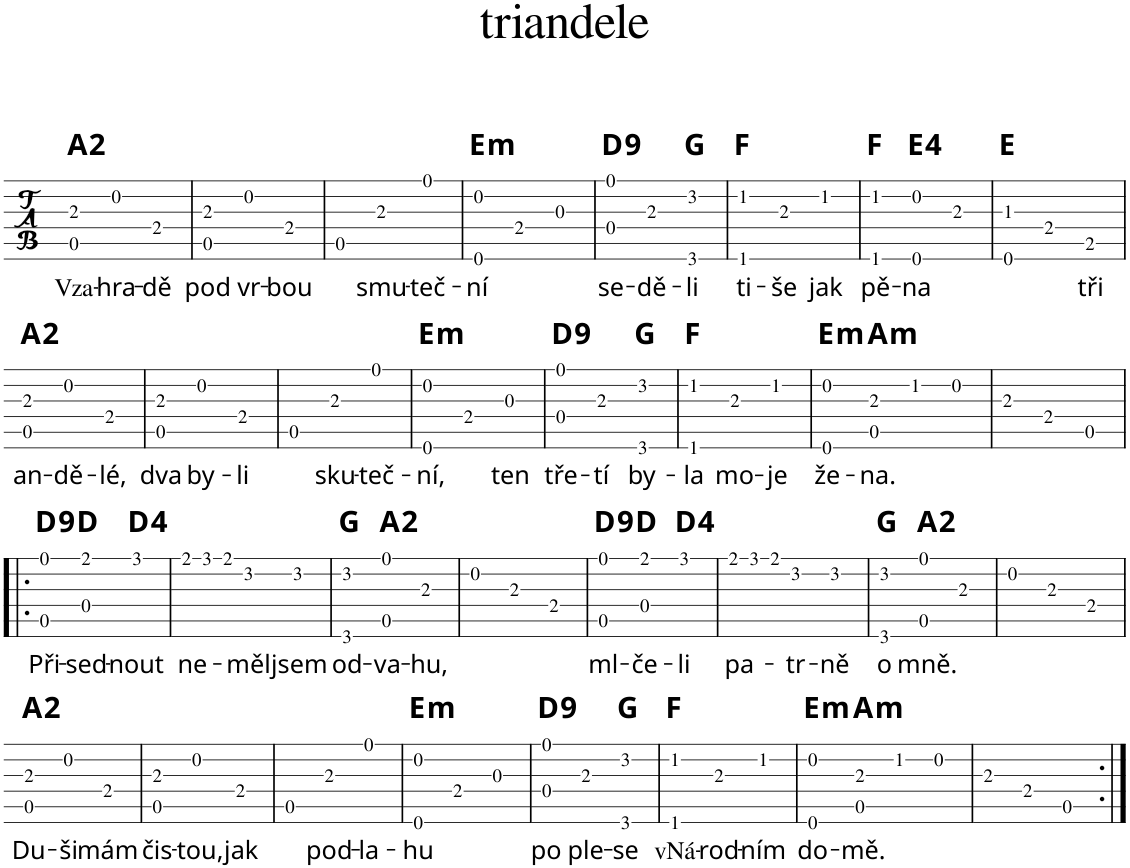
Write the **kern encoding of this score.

**kern	**text	**harte
*part1	*part1	*part1
*staff1	*staff1	*
*I"Guitar	*	*
*I'Guit.	*	*
*stria6	*	*
*	*	*
*k[]	*	*
*M3/4	*	*
=1	=1	=1
!	!LO:LY:b	!
4AA 4A	Vza-	A:maj(2)
!	!LO:LY:b	!
4B	-hra-	.
!	!LO:LY:b	!
4E	-dě	.
=2	=2	=2
!	!LO:LY:b	!
4AA 4A	pod	.
!	!LO:LY:b	!
4B	vr-	.
!	!LO:LY:b	!
4E	-bou	.
=3	=3	=3
4AA	.	.
!	!LO:LY:b	!
4A	smu-	.
!	!LO:LY:b	!
4e	-teč-	.
=4	=4	=4
!	!LO:LY:b	!LO:H:kt=m
4EE 4B	-ní	E:min
4E	.	.
4G	.	.
=5	=5	=5
!	!LO:LY:b	!LO:H:kt=9
4D 4e	se-	D:9
!	!LO:LY:b	!
4A	-dě-	.
!	!LO:LY:b	!
4GG 4d	-li	G:maj
=6	=6	=6
!	!LO:LY:b	!
4FF 4c	ti-	F:maj
!	!LO:LY:b	!
4A	-še	.
!	!LO:LY:b	!
4c	jak	.
=7	=7	=7
!	!LO:LY:b	!
4FF 4c	pě-	F:maj
!	!LO:LY:b	!
4EE 4B	-na	E:maj(4)
4A	.	.
=8	=8	=8
4EE 4G#	.	E:maj
4E	.	.
!	!LO:LY:b	!
4BB	tři	.
!!LO:LB:g=z
=9	=9	=9
!	!LO:LY:b	!
4AA 4A	an-	A:maj(2)
!	!LO:LY:b	!
4B	-dě-	.
!	!LO:LY:b	!
4E	-lé,	.
=10	=10	=10
!	!LO:LY:b	!
4AA 4A	dva	.
!	!LO:LY:b	!
4B	by-	.
!	!LO:LY:b	!
4E	-li	.
=11	=11	=11
4AA	.	.
!	!LO:LY:b	!
4A	sku-	.
!	!LO:LY:b	!
4e	-teč-	.
=12	=12	=12
!	!LO:LY:b	!LO:H:kt=m
4EE 4B	-ní,	E:min
4E	.	.
!	!LO:LY:b	!
4G	ten	.
=13	=13	=13
!	!LO:LY:b	!LO:H:kt=9
4D 4e	tře-	D:9
!	!LO:LY:b	!
4A	-tí	.
!	!LO:LY:b	!
4GG 4d	by-	G:maj
=14	=14	=14
!	!LO:LY:b	!
4FF 4c	-la	F:maj
!	!LO:LY:b	!
4A	mo-	.
!	!LO:LY:b	!
4c	-je	.
=15	=15	=15
!	!LO:LY:b	!LO:H:kt=m
4EE 4B	že-	E:min
!	!LO:LY:b	!LO:H:kt=m
4AA 4A	-na.	A:min
4c	.	.
4B	.	.
=16	=16	=16
4A	.	.
4E	.	.
4AA	.	.
!!LO:LB:g=z
=17!|:	=17!|:	=17!|:
!	!LO:LY:b	!LO:H:kt=9
4AA 4e	Při-	D:9
!	!LO:LY:b	!
4D 4f#	-sed-	D:maj
!	!LO:LY:b	!
4g	-nout	D:maj(4)
=18	=18	=18
*Xbrackettup	*	*
!	!LO:LY:b	!
12f#L	ne-	.
12g	.	.
12f#J	.	.
!	!LO:LY:b	!
4d	-měl	.
!	!LO:LY:b	!
4d	jsem	.
=19	=19	=19
!	!LO:LY:b	!
4GG 4d	od-	G:maj
!	!LO:LY:b	!
4AA 4e	-va-	A:maj(2)
!	!LO:LY:b	!
4A	-hu,	.
=20	=20	=20
4B	.	.
4A	.	.
4E	.	.
=21	=21	=21
!	!LO:LY:b	!LO:H:kt=9
4AA 4e	ml-	D:9
!	!LO:LY:b	!
4D 4f#	-če-	D:maj
!	!LO:LY:b	!
4g	-li	D:maj(4)
=22	=22	=22
!	!LO:LY:b	!
12f#L	pa-	.
12g	.	.
12f#J	.	.
!	!LO:LY:b	!
4d	-tr-	.
!	!LO:LY:b	!
4d	-ně	.
=23	=23	=23
!	!LO:LY:b	!
4GG 4d	o	G:maj
!	!LO:LY:b	!
4AA 4e	mně.	A:maj(2)
4A	.	.
=24	=24	=24
4B	.	.
4A	.	.
4E	.	.
!!LO:LB:g=z
=25	=25	=25
!	!LO:LY:b	!
4AA 4A	Du-	A:maj(2)
!	!LO:LY:b	!
4B	-ši	.
!	!LO:LY:b	!
4E	mám	.
=26	=26	=26
!	!LO:LY:b	!
4AA 4A	čis-	.
!	!LO:LY:b	!
4B	-tou,	.
!	!LO:LY:b	!
4E	jak	.
=27	=27	=27
4AA	.	.
!	!LO:LY:b	!
4A	pod-	.
!	!LO:LY:b	!
4e	-la-	.
=28	=28	=28
!	!LO:LY:b	!LO:H:kt=m
4EE 4B	-hu	E:min
4E	.	.
4G	.	.
=29	=29	=29
!	!LO:LY:b	!LO:H:kt=9
4D 4e	po	D:9
!	!LO:LY:b	!
4A	ple-	.
!	!LO:LY:b	!
4GG 4d	-se	G:maj
=30	=30	=30
!	!LO:LY:b	!
4FF 4c	vNá-	F:maj
!	!LO:LY:b	!
4A	-rod-	.
!	!LO:LY:b	!
4c	-ním	.
=31	=31	=31
!	!LO:LY:b	!LO:H:kt=m
4EE 4B	do-	E:min
!	!LO:LY:b	!LO:H:kt=m
4AA 4A	-mě.	A:min
4c	.	.
4B	.	.
=32	=32	=32
4A	.	.
4E	.	.
4AA	.	.
=:|!	=:|!	=:|!
*-	*-	*-
